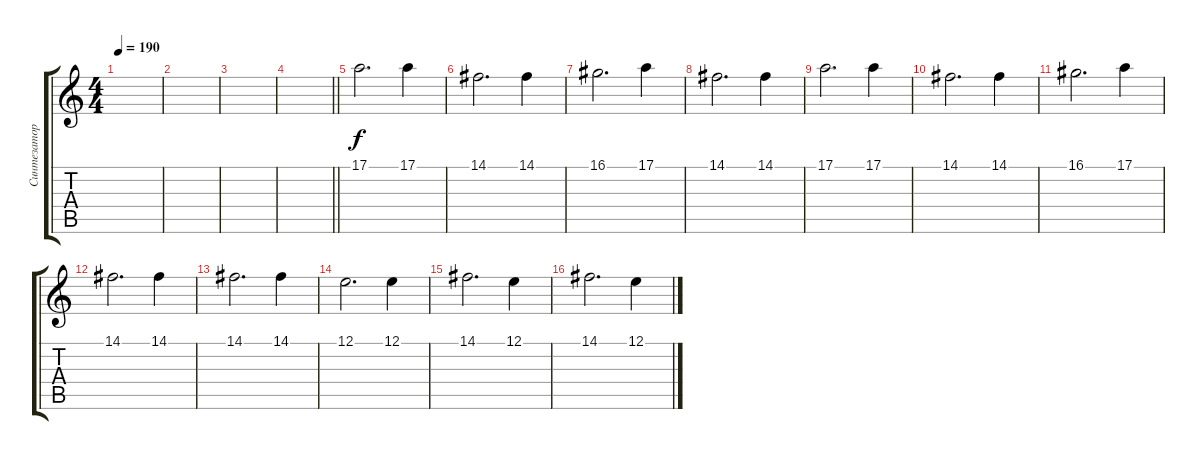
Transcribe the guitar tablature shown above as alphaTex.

\track ("Синтезатор" "Синтезатор") {instrument acousticgrandpiano}
\staff {score tabs}
\tuning (E4 B3 G3 D3 A2 E2) {hide}
\ts (4 4)
\tempo 190
\clef g2
\ks c
|
|
|
\barLineRight lightlight
|
\section ("" "")
17.1.2{d} 17.1.4 |
14.1.2{d} 14.1.4 |
16.1.2{d} 17.1.4 |
14.1.2{d} 14.1.4 |
17.1.2{d} 17.1.4 |
14.1.2{d} 14.1.4 |
16.1.2{d} 17.1.4 |
14.1.2{d} 14.1.4 |
14.1.2{d} 14.1.4 |
12.1.2{d} 12.1.4 |
14.1.2{d} 12.1.4 |
14.1.2{d} 12.1.4
